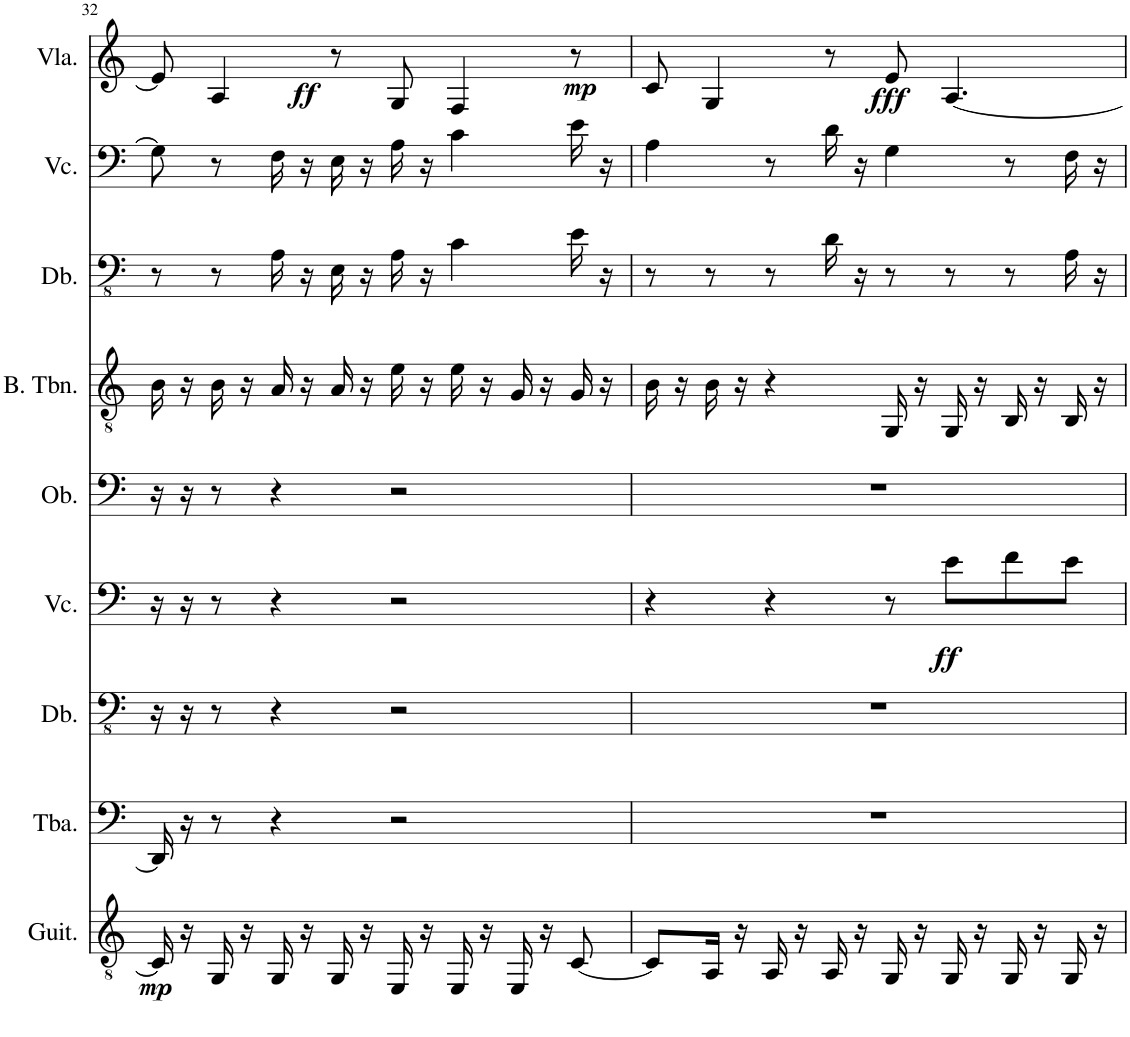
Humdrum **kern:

**kern	**dynam	**kern	**kern	**kern	**dynam	**kern	**kern	**kern	**kern	**kern	**dynam
*part9	*part9	*part8	*part7	*part6	*part6	*part5	*part4	*part3	*part2	*part1	*part1
*staff9	*staff9	*staff8	*staff7	*staff6	*staff6	*staff5	*staff4	*staff3	*staff2	*staff1	*staff1
*I"Classical Guitar	*	*I"Tuba	*I"Double Bass	*I"Violoncello	*	*I"Oboe	*I"Bass Trombone	*I"Double Bass	*I"Violoncello	*I"Viola	*
*I'Guit.	*	*I'Tba.	*I'Db.	*I'Vc.	*	*I'Ob.	*I'B. Tbn.	*I'Db.	*I'Vc.	*I'Vla.	*
!!LO:PB:g=z
*clefGv2	*	*clefF4	*clefFv4	*clefF4	*	*clefF4	*clefGv2	*clefFv4	*clefF4	*clefG2	*
*	*	*	*Trd7c12	*	*	*	*	*Trd7c12	*	*	*
*k[]	*	*k[]	*k[]	*k[]	*	*k[]	*k[]	*k[]	*k[]	*k[]	*
*M4/4	*	*M4/4	*M4/4	*M4/4	*	*M4/4	*M4/4	*M4/4	*M4/4	*M4/4	*
=32	=32	=32	=32	=32	=32	=32	=32	=32	=32	=32	=32
!	!LO:DY:b	!	!	!	!	!	!	!	!	!	!
16C/]	mp	16DD/]	16r	16r	.	16r	16B\	8r	8G\]	8e/]	.
16r	.	16r	16r	16r	.	16r	16r	.	.	.	.
16GG/	.	8r	8r	8r	.	8r	16B\	8r	8r	4A/	.
16r	.	.	.	.	.	.	16r	.	.	.	.
16GG/	.	4r	4r	4r	.	4r	16A/	16AA\	16F\	.	.
16r	.	.	.	.	.	.	16r	16r	16r	.	.
!	!	!	!	!	!	!	!	!	!	!	!LO:DY:b
16GG/	.	.	.	.	.	.	16A/	16EE\	16E\	8r	ff
16r	.	.	.	.	.	.	16r	16r	16r	.	.
16EE/	.	2r	2r	2r	.	2r	16e\	16AA\	16A\	8G/	.
16r	.	.	.	.	.	.	16r	16r	16r	.	.
16EE/	.	.	.	.	.	.	16e\	4C\	4c\	4F/	.
16r	.	.	.	.	.	.	16r	.	.	.	.
16EE/	.	.	.	.	.	.	16G/	.	.	.	.
16r	.	.	.	.	.	.	16r	.	.	.	.
!	!	!	!	!	!	!	!	!	!	!	!LO:DY:b
[8C/	.	.	.	.	.	.	16G/	16E\	16e\	8r	mp
.	.	.	.	.	.	.	16r	16r	16r	.	.
=33	=33	=33	=33	=33	=33	=33	=33	=33	=33	=33	=33
8C/L]	.	1r	1r	4r	.	1r	16B\	8r	4A\	8c/	.
.	.	.	.	.	.	.	16r	.	.	.	.
16AA/Jk	.	.	.	.	.	.	16B\	8r	.	4G/	.
16r	.	.	.	.	.	.	16r	.	.	.	.
16AA/	.	.	.	4r	.	.	4r	8r	8r	.	.
16r	.	.	.	.	.	.	.	.	.	.	.
16AA/	.	.	.	.	.	.	.	16D\	16d\	8r	.
16r	.	.	.	.	.	.	.	16r	16r	.	.
!	!	!	!	!	!	!	!	!	!	!	!LO:DY:b
16GG/	.	.	.	8r	.	.	16GG/	8r	4G\	8e/	fff
16r	.	.	.	.	.	.	16r	.	.	.	.
!	!	!	!	!	!LO:DY:b	!	!	!	!	!	!
16GG/	.	.	.	8e\L	ff	.	16GG/	8r	.	[4.A/	.
16r	.	.	.	.	.	.	16r	.	.	.	.
16GG/	.	.	.	8f\	.	.	16BB/	8r	8r	.	.
16r	.	.	.	.	.	.	16r	.	.	.	.
16GG/	.	.	.	8e\J	.	.	16BB/	16AA\	16F\	.	.
16r	.	.	.	.	.	.	16r	16r	16r	.	.
=	=	=	=	=	=	=	=	=	=	=	=
*-	*-	*-	*-	*-	*-	*-	*-	*-	*-	*-	*-
